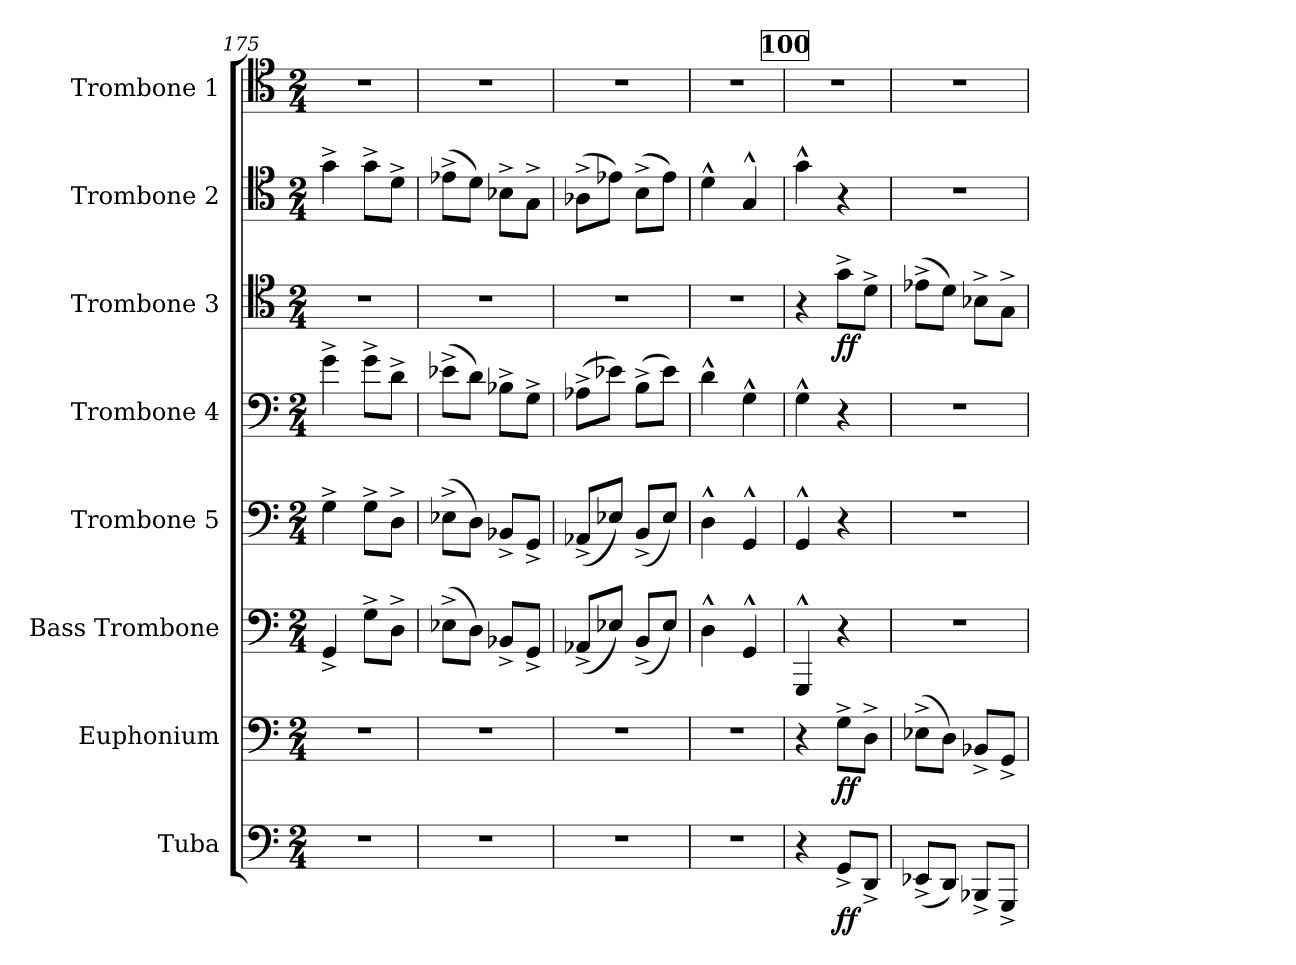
**kern	**dynam	**kern	**dynam	**kern	**kern	**kern	**kern	**dynam	**kern	**kern
*part8	*part8	*part7	*part7	*part6	*part5	*part4	*part3	*part3	*part2	*part1
*staff8	*staff8	*staff7	*staff7	*staff6	*staff5	*staff4	*staff3	*staff3	*staff2	*staff1
*I"Tuba	*	*I"Euphonium	*	*I"Bass Trombone	*I"Trombone 5	*I"Trombone 4	*I"Trombone 3	*	*I"Trombone 2	*I"Trombone 1
*I'Tba.	*	*I'Euph.	*	*I'B. Tbn.	*I'Tbn. 5	*I'Tbn. 4	*I'Tbn. 3	*	*I'Tbn. 2	*I'Tbn. 1
*clefF4	*	*clefF4	*	*clefF4	*clefF4	*clefF4	*clefC4	*	*clefC4	*clefC4
*k[]	*	*k[]	*	*k[]	*k[]	*k[]	*k[]	*	*k[]	*k[]
*M2/4	*	*M2/4	*	*M2/4	*M2/4	*M2/4	*M2/4	*	*M2/4	*M2/4
=175	=175	=175	=175	=175	=175	=175	=175	=175	=175	=175
2r	.	2r	.	4GG^/	4G^\	4g^\	2r	.	4g^\	2r
.	.	.	.	8G^\L	8G^\L	8g^\L	.	.	8g^\L	.
.	.	.	.	8D^\J	8D^\J	8d^\J	.	.	8d^\J	.
!!LO:PB:g=z
=176	=176	=176	=176	=176	=176	=176	=176	=176	=176	=176
2r	.	2r	.	(>8E-X^\L	(>8E-X^\L	(>8e-X^\L	2r	.	(>8e-X^\L	2r
.	.	.	.	8D\J)	8D\J)	8d\J)	.	.	8d\J)	.
.	.	.	.	8BB-X^/L	8BB-X^/L	8B-X^\L	.	.	8B-X^\L	.
.	.	.	.	8GG^/J	8GG^/J	8G^\J	.	.	8G^\J	.
=177	=177	=177	=177	=177	=177	=177	=177	=177	=177	=177
2r	.	2r	.	(<8AA-X^/L	(<8AA-X^/L	(>8A-X^\L	2r	.	(>8A-X^\L	2r
.	.	.	.	8E-X/J)	8E-X/J)	8e-X\J)	.	.	8e-X\J)	.
.	.	.	.	(<8BB^/L	(<8BB^/L	(>8B^\L	.	.	(>8B^\L	.
.	.	.	.	8E-/J)	8E-/J)	8e-\J)	.	.	8e-\J)	.
=178	=178	=178	=178	=178	=178	=178	=178	=178	=178	=178
2r	.	2r	.	4D^^\	4D^^\	4d^^\	2r	.	4d^^\	2r
.	.	.	.	4GG^^/	4GG^^/	4G^^\	.	.	4G^^/	.
!!LO:REH:place=s1:a:B:fs=14:t=100
=179	=179	=179	=179	=179	=179	=179	=179	=179	=179	=179
4r	.	4r	.	4GGG^^/	4GG^^/	4G^^\	4r	.	4g^^\	2r
!	!LO:DY:b	!	!LO:DY:b	!	!	!	!	!LO:DY:b	!	!
8GG^/L	ff	8G^\L	ff	4r	4r	4r	8g^\L	ff	4r	.
8DD^/J	.	8D^\J	.	.	.	.	8d^\J	.	.	.
=180	=180	=180	=180	=180	=180	=180	=180	=180	=180	=180
(<8EE-X^/L	.	(>8E-X^\L	.	2r	2r	2r	(>8e-X^\L	.	2r	2r
8DD/J)	.	8D\J)	.	.	.	.	8d\J)	.	.	.
8BBB-X^/L	.	8BB-X^/L	.	.	.	.	8B-X^\L	.	.	.
8GGG^/J	.	8GG^/J	.	.	.	.	8G^\J	.	.	.
=	=	=	=	=	=	=	=	=	=	=
*-	*-	*-	*-	*-	*-	*-	*-	*-	*-	*-
